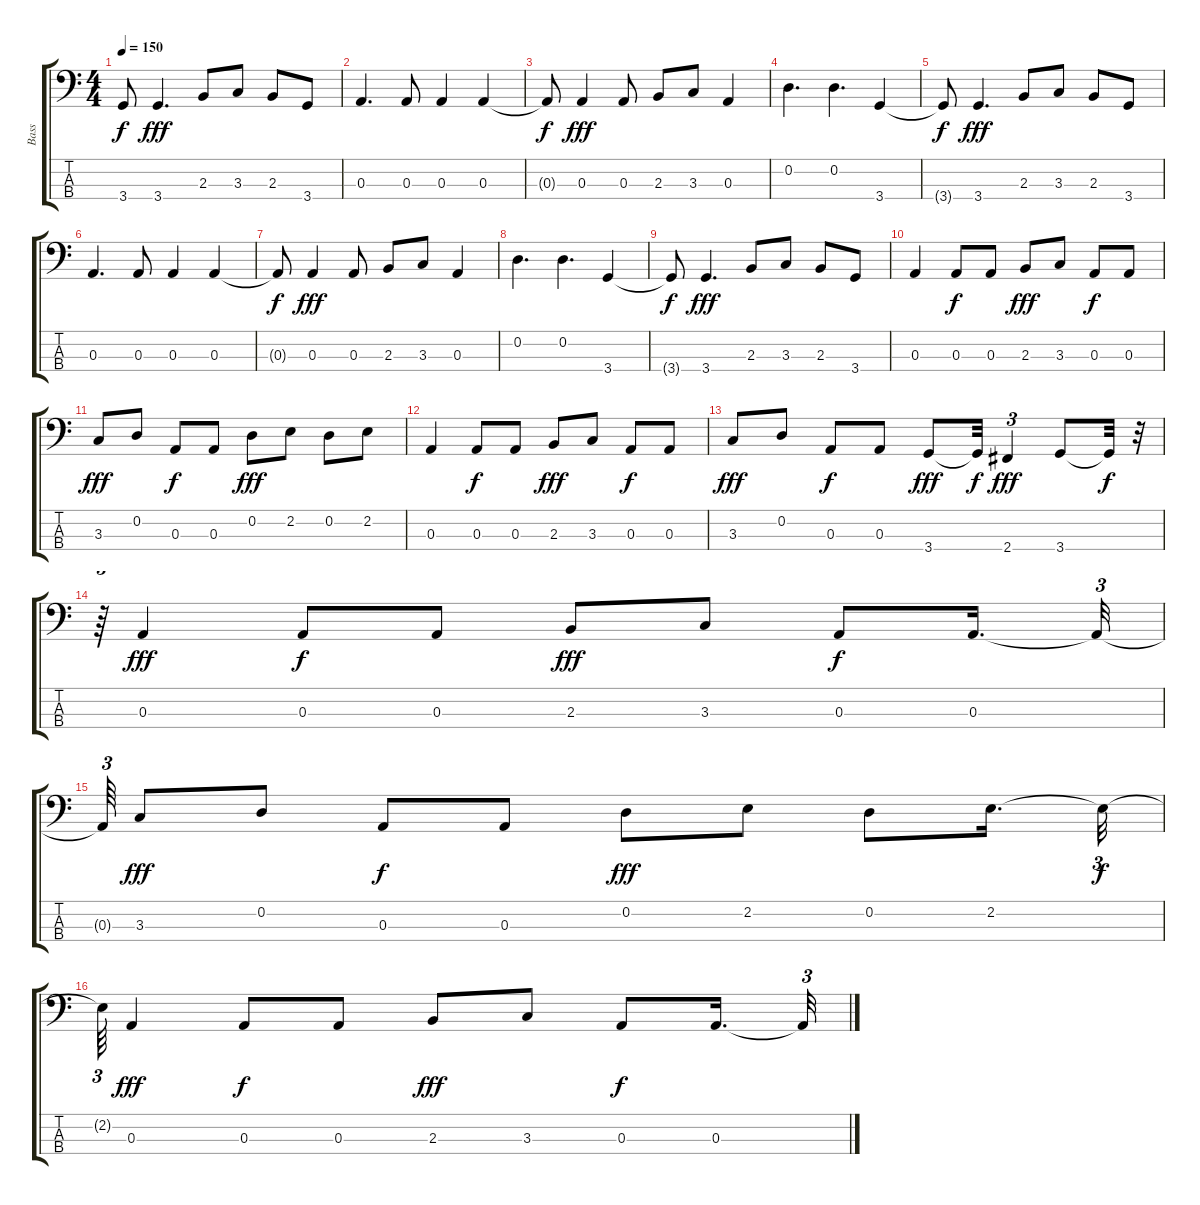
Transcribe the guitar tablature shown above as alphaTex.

\track ("Bass" "Bass") {instrument electricbassfinger}
\staff {score tabs}
\tuning (G2 D2 A1 E1) {hide}
\ts (4 4)
\tempo 150
\clef f4
\ks c
3.4{t}.8{dy f} 3.4.4{d dy fff} 2.3.8 3.3.8 2.3.8 3.4.8 |
0.3.4{d} 0.3.8 0.3.4 0.3.4 |
0.3{t}.8{dy f} 0.3.4{dy fff} 0.3.8 2.3.8 3.3.8 0.3.4 |
0.2.4{d} 0.2.4{d} 3.4.4 |
3.4{t}.8{dy f} 3.4.4{d dy fff} 2.3.8 3.3.8 2.3.8 3.4.8 |
0.3.4{d} 0.3.8 0.3.4 0.3.4 |
0.3{t}.8{dy f} 0.3.4{dy fff} 0.3.8 2.3.8 3.3.8 0.3.4 |
0.2.4{d} 0.2.4{d} 3.4.4 |
3.4{t}.8{dy f} 3.4.4{d dy fff} 2.3.8 3.3.8 2.3.8 3.4.8 |
0.3.4 0.3.8{dy f} 0.3.8 2.3.8{dy fff} 3.3.8 0.3.8{dy f} 0.3.8 |
3.3.8{dy fff} 0.2.8 0.3.8{dy f} 0.3.8 0.2.8{dy fff} 2.2.8 0.2.8 2.2.8 |
0.3.4 0.3.8{dy f} 0.3.8 2.3.8{dy fff} 3.3.8 0.3.8{dy f} 0.3.8 |
3.3.8{dy fff} 0.2.8 0.3.8{dy f} 0.3.8 3.4.8{dy fff} 3.4{t}.32{dy f} 2.4.4{tu (3 2) dy fff} 3.4.8 3.4{t}.32{dy f} r.32{tu (3 2)} |
r.64{tu (3 2)} 0.3.4{dy fff} 0.3.8{dy f} 0.3.8 2.3.8{dy fff} 3.3.8 0.3.8{dy f} 0.3.16{d} 0.3{t}.32{tu (3 2)} |
0.3{t}.64{tu (3 2)} 3.3.8{dy fff} 0.2.8 0.3.8{dy f} 0.3.8 0.2.8{dy fff} 2.2.8 0.2.8 2.2.16{d} 2.2{t}.32{tu (3 2) dy f} |
2.2{t}.64{tu (3 2)} 0.3.4{dy fff} 0.3.8{dy f} 0.3.8 2.3.8{dy fff} 3.3.8 0.3.8{dy f} 0.3.16{d} 0.3{t}.32{tu (3 2)}
